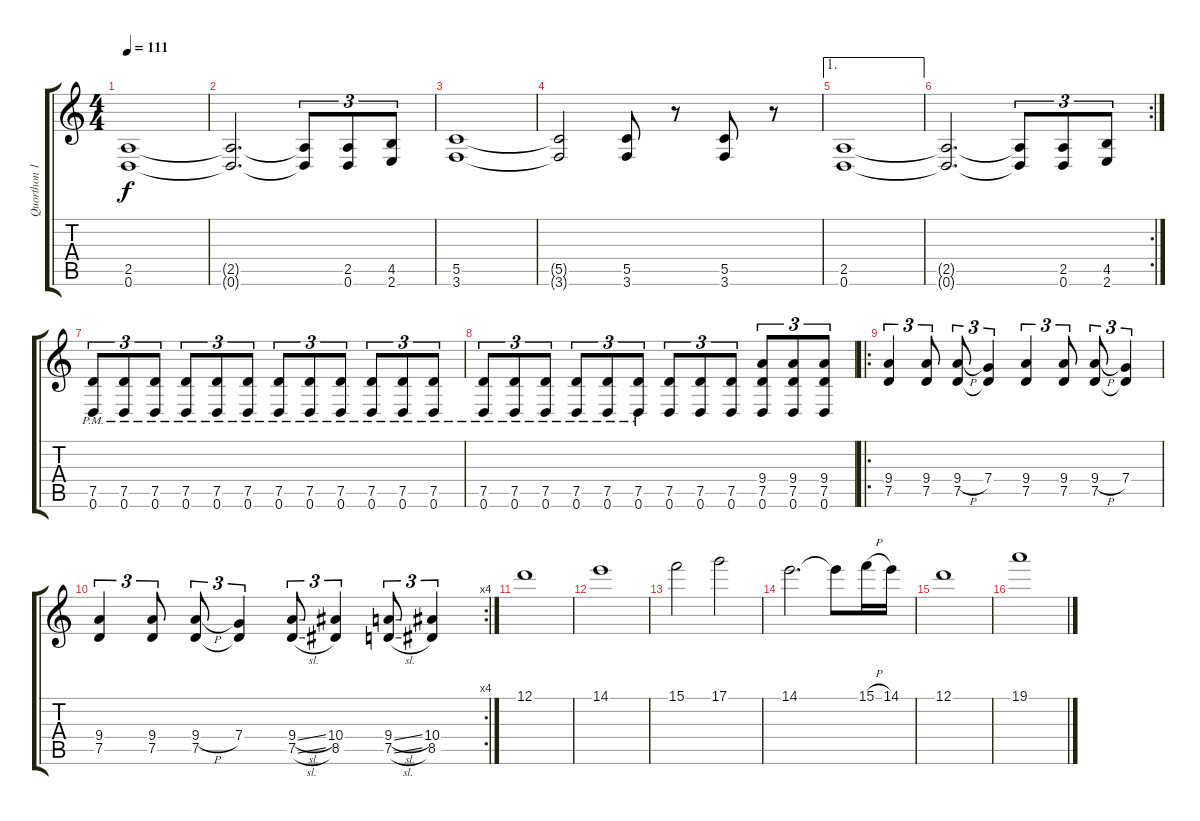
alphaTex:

\track ("Quorthon 1" "Quorthon 1") {instrument distortionguitar}
\staff {score tabs}
\tuning (D4 A3 F3 C3 G2 D2) {hide}
\ts (4 4)
\tempo 111
\clef g2
\ks c
(2.5 0.6).1{dy f} |
(2.5{t} 0.6{t}).2{d} (2.5{t} 0.6{t}).8{tu (3 2)} (2.5 0.6).8{tu (3 2)} (4.5 2.6).8{tu (3 2)} |
(5.5 3.6).1 |
(5.5{t} 3.6{t}).2 (5.5 3.6).8 r.8 (5.5 3.6).8 r.8 |
\ae 1
(2.5 0.6).1 |
\rc 2
(2.5{t} 0.6{t}).2{d} (2.5{t} 0.6{t}).8{tu (3 2)} (2.5 0.6).8{tu (3 2)} (4.5 2.6).8{tu (3 2)} |
(7.5{pm} 0.6{pm}).8{tu (3 2)} (7.5{pm} 0.6{pm}).8{tu (3 2)} (7.5{pm} 0.6{pm}).8{tu (3 2)} (7.5{pm} 0.6{pm}).8{tu (3 2)} (7.5{pm} 0.6{pm}).8{tu (3 2)} (7.5{pm} 0.6{pm}).8{tu (3 2)} (7.5{pm} 0.6{pm}).8{tu (3 2)} (7.5{pm} 0.6{pm}).8{tu (3 2)} (7.5{pm} 0.6{pm}).8{tu (3 2)} (7.5{pm} 0.6{pm}).8{tu (3 2)} (7.5{pm} 0.6{pm}).8{tu (3 2)} (7.5{pm} 0.6{pm}).8{tu (3 2)} |
(7.5{pm} 0.6{pm}).8{tu (3 2)} (7.5{pm} 0.6{pm}).8{tu (3 2)} (7.5{pm} 0.6{pm}).8{tu (3 2)} (7.5{pm} 0.6{pm}).8{tu (3 2)} (7.5{pm} 0.6{pm}).8{tu (3 2)} (7.5{pm} 0.6{pm}).8{tu (3 2)} (7.5 0.6).8{tu (3 2)} (7.5 0.6).8{tu (3 2)} (7.5 0.6).8{tu (3 2)} (9.4 7.5 0.6).8{tu (3 2)} (9.4 7.5 0.6).8{tu (3 2)} (9.4 7.5 0.6).8{tu (3 2)} |
\ro
(9.4 7.5).4{tu (3 2)} (9.4 7.5).8{tu (3 2)} (9.4{h} 7.5).8{tu (3 2)} (7.4 7.5{t}).4{tu (3 2)} (9.4 7.5).4{tu (3 2)} (9.4 7.5).8{tu (3 2)} (9.4{h} 7.5).8{tu (3 2)} (7.4 7.5{t}).4{tu (3 2)} |
\rc 4
(9.4 7.5).4{tu (3 2)} (9.4 7.5).8{tu (3 2)} (9.4{h} 7.5).8{tu (3 2)} (7.4 7.5{t}).4{tu (3 2)} (9.4{sl} 7.5{sl}).8{tu (3 2)} (10.4 8.5).4{tu (3 2)} (9.4{sl} 7.5{sl}).8{tu (3 2)} (10.4 8.5).4{tu (3 2)} |
12.1.1 |
14.1.1 |
15.1.2 17.1.2 |
14.1.2{d} 14.1{t}.8 15.1{h}.16 14.1.16 |
12.1.1 |
19.1.1
